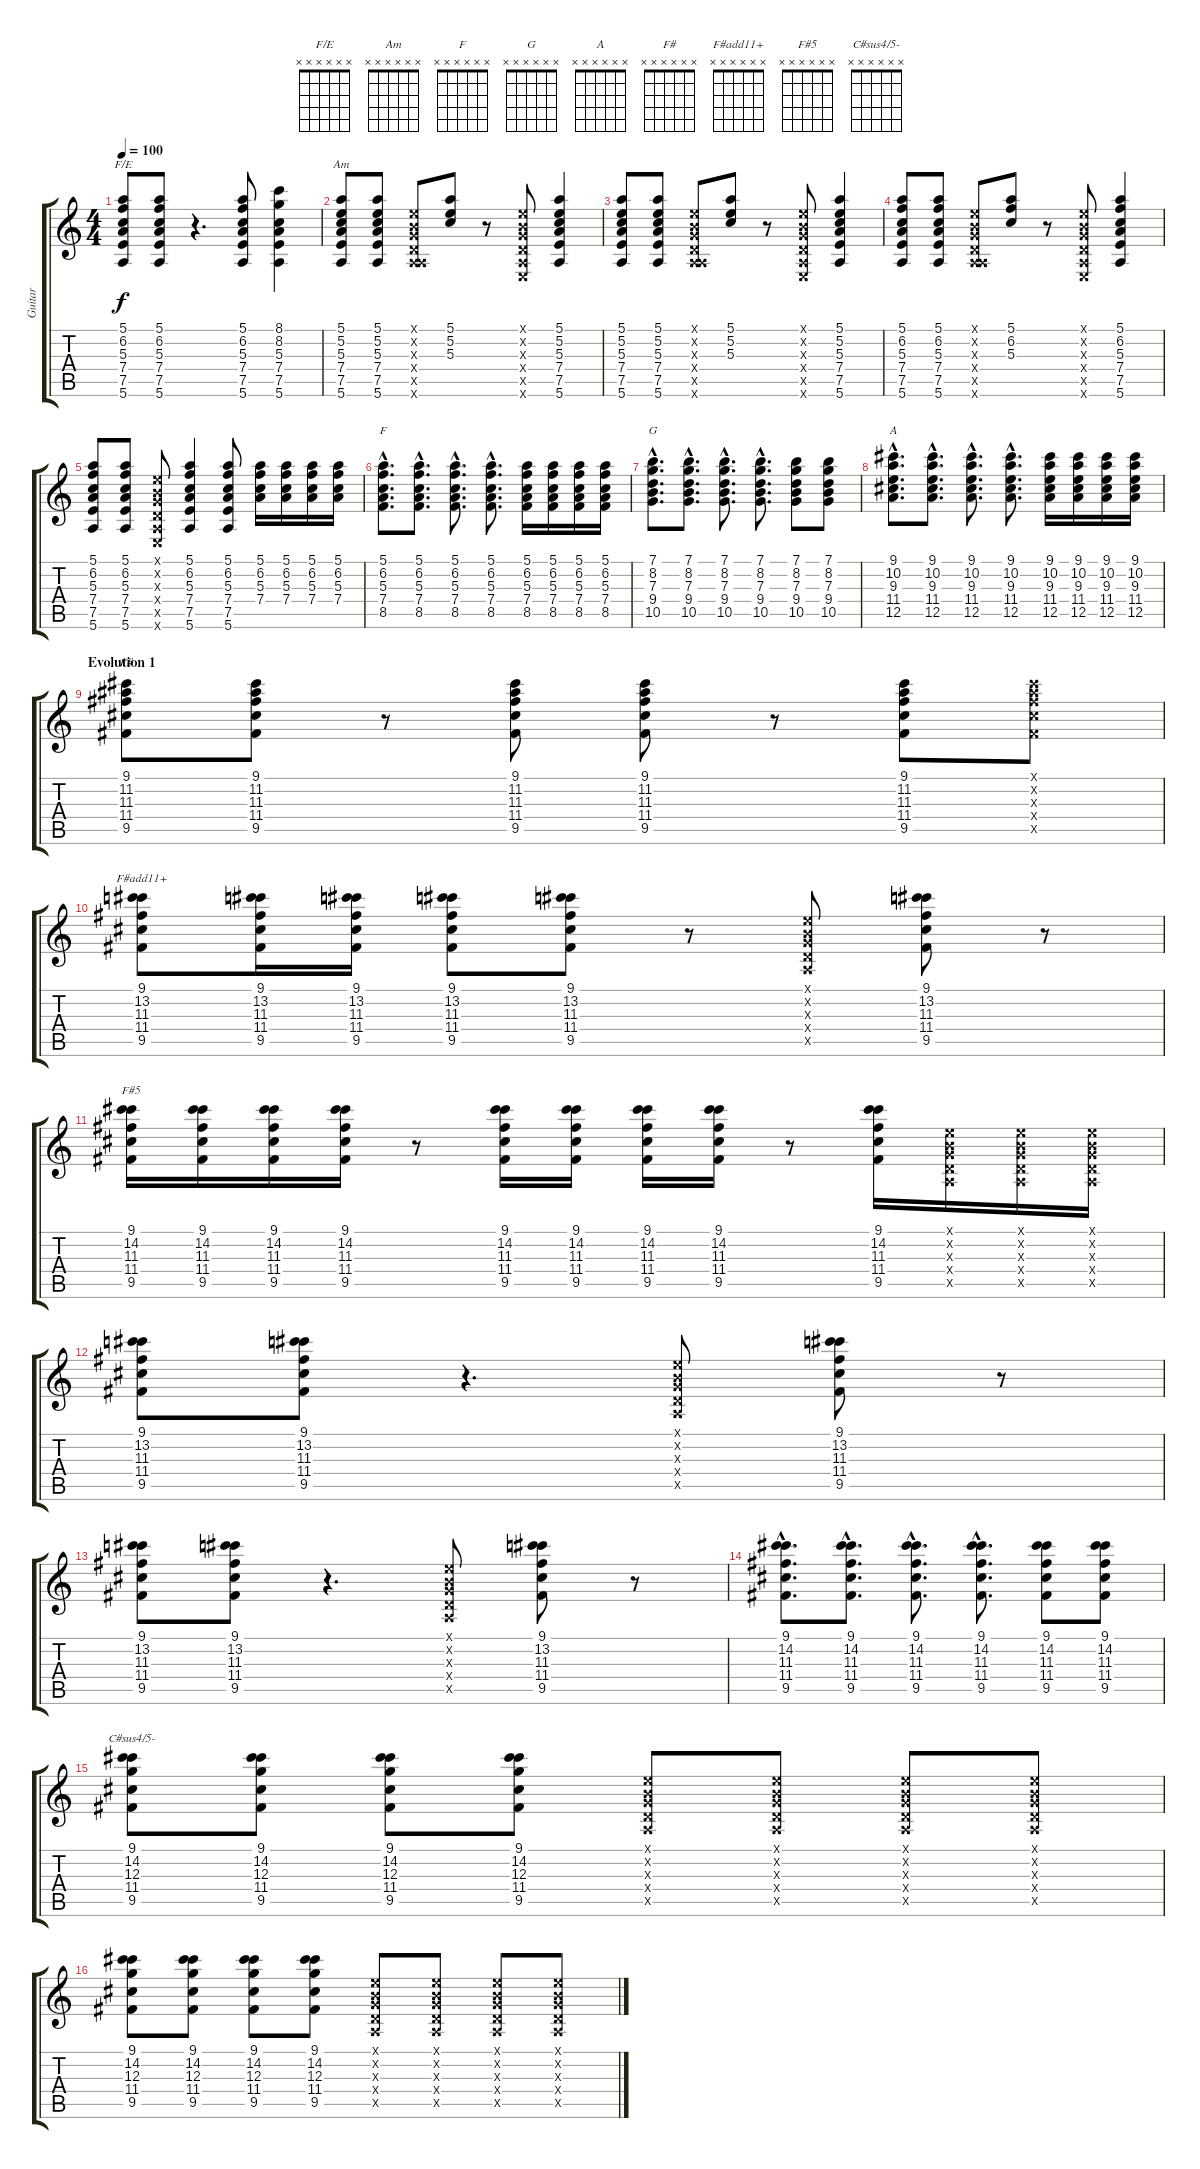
\track ("Guitar" "Guitar") {instrument overdrivenguitar}
\staff {score tabs}
\tuning (E4 B3 G3 D3 A2 E2) {hide}
\chord ("F/E" x x x x x x)
\chord ("Am" x x x x x x)
\chord ("F" x x x x x x)
\chord ("G" x x x x x x)
\chord ("A" x x x x x x)
\chord ("F#" x x x x x x)
\chord ("F#add11+" x x x x x x)
\chord ("F#5" x x x x x x)
\chord ("C#sus4/5-" x x x x x x)
\ts (4 4)
\tempo 100
\clef g2
\ks c
(5.1 6.2 5.3 7.4 7.5 5.6).8{ch "F/E" dy f} (5.1 6.2 5.3 7.4 7.5 5.6).8 r.4{d} (5.1 6.2 5.3 7.4 7.5 5.6).8 (8.1 8.2 5.3 7.4 7.5 5.6).4 |
(5.1 5.2 5.3 7.4 7.5 5.6).8{ch "Am"} (5.1 5.2 5.3 7.4 7.5 5.6).8 (0.1{x} 0.2{x} 0.3{x} 0.4{x} 0.5{x} 5.6{x}).8 (5.1 5.2 5.3).8 r.8 (0.1{x} 0.2{x} 0.3{x} 0.4{x} 0.5{x} 0.6{x}).8 (5.1 5.2 5.3 7.4 7.5 5.6).4 |
(5.1 5.2 5.3 7.4 7.5 5.6).8 (5.1 5.2 5.3 7.4 7.5 5.6).8 (0.1{x} 0.2{x} 0.3{x} 0.4{x} 0.5{x} 5.6{x}).8 (5.1 5.2 5.3).8 r.8 (0.1{x} 0.2{x} 0.3{x} 0.4{x} 0.5{x} 0.6{x}).8 (5.1 5.2 5.3 7.4 7.5 5.6).4 |
(5.1 6.2 5.3 7.4 7.5 5.6).8 (5.1 6.2 5.3 7.4 7.5 5.6).8 (0.1{x} 0.2{x} 0.3{x} 0.4{x} 0.5{x} 5.6{x}).8 (5.1 6.2 5.3).8 r.8 (0.1{x} 0.2{x} 0.3{x} 0.4{x} 0.5{x} 0.6{x}).8 (5.1 6.2 5.3 7.4 7.5 5.6).4 |
(5.1 6.2 5.3 7.4 7.5 5.6).8 (5.1 6.2 5.3 7.4 7.5 5.6).8 (0.1{x} 0.2{x} 0.3{x} 0.4{x} 0.5{x} 0.6{x}).8 (5.1 6.2 5.3 7.4 7.5 5.6).4 (5.1 6.2 5.3 7.4 7.5 5.6).8 (5.1 6.2 5.3 7.4).16 (5.1 6.2 5.3 7.4).16 (5.1 6.2 5.3 7.4).16 (5.1 6.2 5.3 7.4).16 |
(5.1{hac} 6.2{hac} 5.3{hac} 7.4{hac} 8.5{hac}).8{d ch "F"} (5.1{hac} 6.2{hac} 5.3{hac} 7.4{hac} 8.5{hac}).8{d} (5.1{hac} 6.2{hac} 5.3{hac} 7.4{hac} 8.5{hac}).8{d} (5.1{hac} 6.2{hac} 5.3{hac} 7.4{hac} 8.5{hac}).8{d} (5.1 6.2 5.3 7.4 8.5).16 (5.1 6.2 5.3 7.4 8.5).16 (5.1 6.2 5.3 7.4 8.5).16 (5.1 6.2 5.3 7.4 8.5).16 |
(7.1{hac} 8.2{hac} 7.3{hac} 9.4{hac} 10.5{hac}).8{d ch "G"} (7.1{hac} 8.2{hac} 7.3{hac} 9.4{hac} 10.5{hac}).8{d} (7.1{hac} 8.2{hac} 7.3{hac} 9.4{hac} 10.5{hac}).8{d} (7.1{hac} 8.2{hac} 7.3{hac} 9.4{hac} 10.5{hac}).8{d} (7.1 8.2 7.3 9.4 10.5).8 (7.1 8.2 7.3 9.4 10.5).8 |
(9.1{hac} 10.2{hac} 9.3{hac} 11.4{hac} 12.5{hac}).8{d ch "A"} (9.1{hac} 10.2{hac} 9.3{hac} 11.4{hac} 12.5{hac}).8{d} (9.1{hac} 10.2{hac} 9.3{hac} 11.4{hac} 12.5{hac}).8{d} (9.1{hac} 10.2{hac} 9.3{hac} 11.4{hac} 12.5{hac}).8{d} (9.1 10.2 9.3 11.4 12.5).16 (9.1 10.2 9.3 11.4 12.5).16 (9.1 10.2 9.3 11.4 12.5).16 (9.1 10.2 9.3 11.4 12.5).16 |
\section ("" "Evolution 1")
(9.1 11.2 11.3 11.4 9.5).8{ch "F#"} (9.1 11.2 11.3 11.4 9.5).8 r.8 (9.1 11.2 11.3 11.4 9.5).8 (9.1 11.2 11.3 11.4 9.5).8 r.8 (9.1 11.2 11.3 11.4 9.5).8 (9.1{x} 11.2{x} 11.3{x} 11.4{x} 9.5{x}).8 |
(9.1 13.2 11.3 11.4 9.5).8{ch "F#add11+"} (9.1 13.2 11.3 11.4 9.5).16 (9.1 13.2 11.3 11.4 9.5).16 (9.1 13.2 11.3 11.4 9.5).8 (9.1 13.2 11.3 11.4 9.5).8 r.8 (0.1{x} 0.2{x} 0.3{x} 0.4{x} 0.5{x}).8 (9.1 13.2 11.3 11.4 9.5).8 r.8 |
(9.1 14.2 11.3 11.4 9.5).16{ch "F#5"} (9.1 14.2 11.3 11.4 9.5).16 (9.1 14.2 11.3 11.4 9.5).16 (9.1 14.2 11.3 11.4 9.5).16 r.8 (9.1 14.2 11.3 11.4 9.5).16 (9.1 14.2 11.3 11.4 9.5).16 (9.1 14.2 11.3 11.4 9.5).16 (9.1 14.2 11.3 11.4 9.5).16 r.8 (9.1 14.2 11.3 11.4 9.5).16 (0.1{x} 0.2{x} 0.3{x} 0.4{x} 0.5{x}).16 (0.1{x} 0.2{x} 0.3{x} 0.4{x} 0.5{x}).16 (0.1{x} 0.2{x} 0.3{x} 0.4{x} 0.5{x}).16 |
(9.1 13.2 11.3 11.4 9.5).8 (9.1 13.2 11.3 11.4 9.5).8 r.4{d} (0.1{x} 0.2{x} 0.3{x} 0.4{x} 0.5{x}).8 (9.1 13.2 11.3 11.4 9.5).8 r.8 |
(9.1 13.2 11.3 11.4 9.5).8 (9.1 13.2 11.3 11.4 9.5).8 r.4{d} (0.1{x} 0.2{x} 0.3{x} 0.4{x} 0.5{x}).8 (9.1 13.2 11.3 11.4 9.5).8 r.8 |
(9.1{hac} 14.2{hac} 11.3{hac} 11.4{hac} 9.5{hac}).8{d} (9.1{hac} 14.2{hac} 11.3{hac} 11.4{hac} 9.5{hac}).8{d} (9.1{hac} 14.2{hac} 11.3{hac} 11.4{hac} 9.5{hac}).8{d} (9.1{hac} 14.2{hac} 11.3{hac} 11.4{hac} 9.5{hac}).8{d} (9.1 14.2 11.3 11.4 9.5).8 (9.1 14.2 11.3 11.4 9.5).8 |
(9.1 14.2 12.3 11.4 9.5).8{ch "C#sus4/5-"} (9.1 14.2 12.3 11.4 9.5).8 (9.1 14.2 12.3 11.4 9.5).8 (9.1 14.2 12.3 11.4 9.5).8 (0.1{x} 0.2{x} 0.3{x} 0.4{x} 0.5{x}).8 (0.1{x} 0.2{x} 0.3{x} 0.4{x} 0.5{x}).8 (0.1{x} 0.2{x} 0.3{x} 0.4{x} 0.5{x}).8 (0.1{x} 0.2{x} 0.3{x} 0.4{x} 0.5{x}).8 |
(9.1 14.2 12.3 11.4 9.5).8 (9.1 14.2 12.3 11.4 9.5).8 (9.1 14.2 12.3 11.4 9.5).8 (9.1 14.2 12.3 11.4 9.5).8 (0.1{x} 0.2{x} 0.3{x} 0.4{x} 0.5{x}).8 (0.1{x} 0.2{x} 0.3{x} 0.4{x} 0.5{x}).8 (0.1{x} 0.2{x} 0.3{x} 0.4{x} 0.5{x}).8 (0.1{x} 0.2{x} 0.3{x} 0.4{x} 0.5{x}).8
